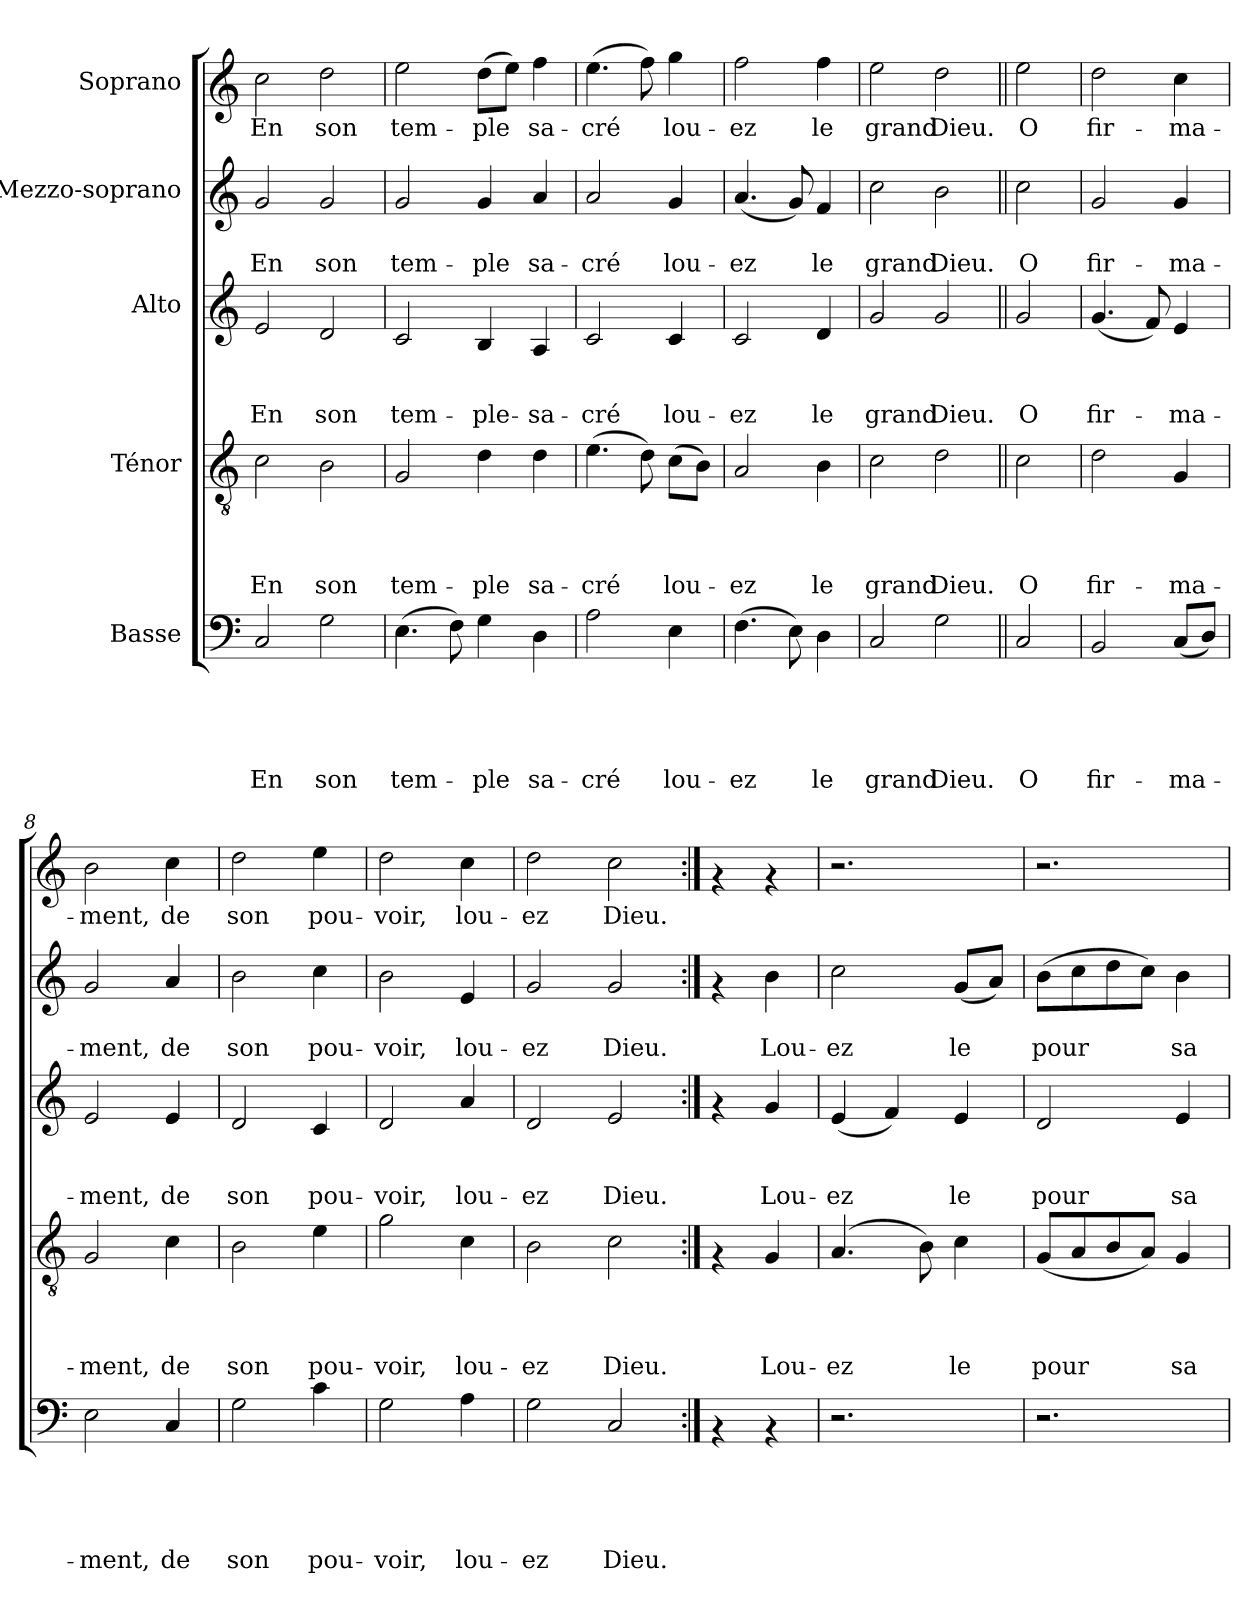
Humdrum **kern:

**kern	**text	**text	**text	**text	**text	**kern	**text	**text	**text	**text	**kern	**text	**text	**text	**kern	**text	**text	**kern	**text
*part5	*part5	*part5	*part5	*part5	*part5	*part4	*part4	*part4	*part4	*part4	*part3	*part3	*part3	*part3	*part2	*part2	*part2	*part1	*part1
*staff5	*staff5	*staff5	*staff5	*staff5	*staff5	*staff4	*staff4	*staff4	*staff4	*staff4	*staff3	*staff3	*staff3	*staff3	*staff2	*staff2	*staff2	*staff1	*staff1
*I"Basse	*	*	*	*	*	*I"Ténor	*	*	*	*	*I"Alto	*	*	*	*I"Mezzo-soprano	*	*	*I"Soprano	*
*clefF4	*	*	*	*	*	*clefGv2	*	*	*	*	*clefG2	*	*	*	*clefG2	*	*	*clefG2	*
*k[]	*	*	*	*	*	*k[]	*	*	*	*	*k[]	*	*	*	*k[]	*	*	*k[]	*
*C:	*	*	*	*	*	*C:	*	*	*	*	*C:	*	*	*	*C:	*	*	*C:	*
=1	=1	=1	=1	=1	=1	=1	=1	=1	=1	=1	=1	=1	=1	=1	=1	=1	=1	=1	=1
!	!	!	!	!	!LO:LY:b	!	!	!	!	!LO:LY:b	!	!	!	!LO:LY:b	!	!	!LO:LY:b	!	!LO:LY:b
2C/	.	.	.	.	En	2c\	.	.	.	En	2e/	.	.	En	2g/	.	En	2cc\	En
!	!	!	!	!	!LO:LY:b	!	!	!	!	!LO:LY:b	!	!	!	!LO:LY:b	!	!	!LO:LY:b	!	!LO:LY:b
2G\	.	.	.	.	son	2B\	.	.	.	son	2d/	.	.	son	2g/	.	son	2dd\	son
=2	=2	=2	=2	=2	=2	=2	=2	=2	=2	=2	=2	=2	=2	=2	=2	=2	=2	=2	=2
!	!	!	!	!	!LO:LY:b	!	!	!	!	!LO:LY:b	!	!	!	!LO:LY:b	!	!	!LO:LY:b	!	!LO:LY:b
(>4.E\	.	.	.	.	tem-	2G/	.	.	.	tem-	2c/	.	.	tem-	2g/	.	tem-	2ee\	tem-
8F\)	.	.	.	.	.	.	.	.	.	.	.	.	.	.	.	.	.	.	.
!	!	!	!	!	!LO:LY:b	!	!	!	!	!LO:LY:b	!	!	!	!LO:LY:b	!	!	!LO:LY:b	!	!LO:LY:b
4G\	.	.	.	.	-ple	4d\	.	.	.	-ple	4B/	.	.	-ple-	4g/	.	-ple	(>8dd\L	-ple
.	.	.	.	.	.	.	.	.	.	.	.	.	.	.	.	.	.	8ee\J)	.
!	!	!	!	!	!LO:LY:b	!	!	!	!	!LO:LY:b	!	!	!	!LO:LY:b	!	!	!LO:LY:b	!	!LO:LY:b
4D\	.	.	.	.	sa-	4d\	.	.	.	sa-	4A/	.	.	-sa-	4a/	.	sa-	4ff\	sa-
=3	=3	=3	=3	=3	=3	=3	=3	=3	=3	=3	=3	=3	=3	=3	=3	=3	=3	=3	=3
!	!	!	!	!	!LO:LY:b	!	!	!	!	!LO:LY:b	!	!	!	!LO:LY:b	!	!	!LO:LY:b	!	!LO:LY:b
2A\	.	.	.	.	-cré	(>4.e\	.	.	.	-cré	2c/	.	.	-cré	2a/	.	-cré	(>4.ee\	-cré
.	.	.	.	.	.	8d\)	.	.	.	.	.	.	.	.	.	.	.	8ff\)	.
!	!	!	!	!	!LO:LY:b	!	!	!	!	!LO:LY:b	!	!	!	!LO:LY:b	!	!	!LO:LY:b	!	!LO:LY:b
4E\	.	.	.	.	lou-	(>8c\L	.	.	.	lou-	4c/	.	.	lou-	4g/	.	lou-	4gg\	lou-
.	.	.	.	.	.	8B\J)	.	.	.	.	.	.	.	.	.	.	.	.	.
=4	=4	=4	=4	=4	=4	=4	=4	=4	=4	=4	=4	=4	=4	=4	=4	=4	=4	=4	=4
!	!	!	!	!	!LO:LY:b	!	!	!	!	!LO:LY:b	!	!	!	!LO:LY:b	!	!	!LO:LY:b	!	!LO:LY:b
(>4.F\	.	.	.	.	-ez	2A/	.	.	.	-ez	2c/	.	.	-ez	(<4.a/	.	-ez	2ff\	-ez
8E\)	.	.	.	.	.	.	.	.	.	.	.	.	.	.	8g/)	.	.	.	.
!	!	!	!	!	!LO:LY:b	!	!	!	!	!LO:LY:b	!	!	!	!LO:LY:b	!	!	!LO:LY:b	!	!LO:LY:b
4D\	.	.	.	.	le	4B\	.	.	.	le	4d/	.	.	le	4f/	.	le	4ff\	le
=5	=5	=5	=5	=5	=5	=5	=5	=5	=5	=5	=5	=5	=5	=5	=5	=5	=5	=5	=5
!	!	!	!	!	!LO:LY:b	!	!	!	!	!LO:LY:b	!	!	!	!LO:LY:b	!	!	!LO:LY:b	!	!LO:LY:b
2C/	.	.	.	.	grand	2c\	.	.	.	grand	2g/	.	.	grand	2cc\	.	grand	2ee\	grand
!	!	!	!	!	!LO:LY:b	!	!	!	!	!LO:LY:b	!	!	!	!LO:LY:b	!	!	!LO:LY:b	!	!LO:LY:b
2G\	.	.	.	.	Dieu.	2d\	.	.	.	Dieu.	2g/	.	.	Dieu.	2b\	.	Dieu.	2dd\	Dieu.
=6||	=6||	=6||	=6||	=6||	=6||	=6||	=6||	=6||	=6||	=6||	=6||	=6||	=6||	=6||	=6||	=6||	=6||	=6||	=6||
!	!	!	!	!	!LO:LY:b	!	!	!	!	!LO:LY:b	!	!	!	!LO:LY:b	!	!	!LO:LY:b	!	!LO:LY:b
2C/	.	.	.	.	O	2c\	.	.	.	O	2g/	.	.	O	2cc\	.	O	2ee\	O
=7	=7	=7	=7	=7	=7	=7	=7	=7	=7	=7	=7	=7	=7	=7	=7	=7	=7	=7	=7
!	!	!	!	!	!LO:LY:b	!	!	!	!	!LO:LY:b	!	!	!	!LO:LY:b	!	!	!LO:LY:b	!	!LO:LY:b
2BB/	.	.	.	.	fir-	2d\	.	.	.	fir-	(<4.g/	.	.	fir-	2g/	.	fir-	2dd\	fir-
.	.	.	.	.	.	.	.	.	.	.	8f/)	.	.	.	.	.	.	.	.
!	!	!	!	!	!LO:LY:b	!	!	!	!	!LO:LY:b	!	!	!	!LO:LY:b	!	!	!LO:LY:b	!	!LO:LY:b
(<8C/L	.	.	.	.	-ma-	4G/	.	.	.	-ma-	4e/	.	.	-ma-	4g/	.	-ma-	4cc\	-ma-
8D/J)	.	.	.	.	.	.	.	.	.	.	.	.	.	.	.	.	.	.	.
!!LO:PB:g=z
=8	=8	=8	=8	=8	=8	=8	=8	=8	=8	=8	=8	=8	=8	=8	=8	=8	=8	=8	=8
!	!	!	!	!	!LO:LY:b	!	!	!	!	!LO:LY:b	!	!	!	!LO:LY:b	!	!	!LO:LY:b	!	!LO:LY:b
2E\	.	.	.	.	-ment,	2G/	.	.	.	-ment,	2e/	.	.	-ment,	2g/	.	-ment,	2b\	-ment,
!	!	!	!	!	!LO:LY:b	!	!	!	!	!LO:LY:b	!	!	!	!LO:LY:b	!	!	!LO:LY:b	!	!LO:LY:b
4C/	.	.	.	.	de	4c\	.	.	.	de	4e/	.	.	de	4a/	.	de	4cc\	de
=9	=9	=9	=9	=9	=9	=9	=9	=9	=9	=9	=9	=9	=9	=9	=9	=9	=9	=9	=9
!	!	!	!	!	!LO:LY:b	!	!	!	!	!LO:LY:b	!	!	!	!LO:LY:b	!	!	!LO:LY:b	!	!LO:LY:b
2G\	.	.	.	.	son	2B\	.	.	.	son	2d/	.	.	son	2b\	.	son	2dd\	son
!	!	!	!	!	!LO:LY:b	!	!	!	!	!LO:LY:b	!	!	!	!LO:LY:b	!	!	!LO:LY:b	!	!LO:LY:b
4c\	.	.	.	.	pou-	4e\	.	.	.	pou-	4c/	.	.	pou-	4cc\	.	pou-	4ee\	pou-
=10	=10	=10	=10	=10	=10	=10	=10	=10	=10	=10	=10	=10	=10	=10	=10	=10	=10	=10	=10
!	!	!	!	!	!LO:LY:b	!	!	!	!	!LO:LY:b	!	!	!	!LO:LY:b	!	!	!LO:LY:b	!	!LO:LY:b
2G\	.	.	.	.	-voir,	2g\	.	.	.	-voir,	2d/	.	.	-voir,	2b\	.	-voir,	2dd\	-voir,
!	!	!	!	!	!LO:LY:b	!	!	!	!	!LO:LY:b	!	!	!	!LO:LY:b	!	!	!LO:LY:b	!	!LO:LY:b
4A\	.	.	.	.	lou-	4c\	.	.	.	lou-	4a/	.	.	lou-	4e/	.	lou-	4cc\	lou-
=11	=11	=11	=11	=11	=11	=11	=11	=11	=11	=11	=11	=11	=11	=11	=11	=11	=11	=11	=11
!	!	!	!	!	!LO:LY:b	!	!	!	!	!LO:LY:b	!	!	!	!LO:LY:b	!	!	!LO:LY:b	!	!LO:LY:b
2G\	.	.	.	.	-ez	2B\	.	.	.	-ez	2d/	.	.	-ez	2g/	.	-ez	2dd\	-ez
!	!	!	!	!	!LO:LY:b	!	!	!	!	!LO:LY:b	!	!	!	!LO:LY:b	!	!	!LO:LY:b	!	!LO:LY:b
2C/	.	.	.	.	Dieu.	2c\	.	.	.	Dieu.	2e/	.	.	Dieu.	2g/	.	Dieu.	2cc\	Dieu.
=12:|!	=12:|!	=12:|!	=12:|!	=12:|!	=12:|!	=12:|!	=12:|!	=12:|!	=12:|!	=12:|!	=12:|!	=12:|!	=12:|!	=12:|!	=12:|!	=12:|!	=12:|!	=12:|!	=12:|!
4rAA	.	.	.	.	.	4rF	.	.	.	.	4rf	.	.	.	4rf	.	.	4rf	.
!	!	!	!	!	!	!	!	!	!	!LO:LY:b	!	!	!	!LO:LY:b	!	!	!LO:LY:b	!	!
4rAA	.	.	.	.	.	4G/	.	.	.	Lou-	4g/	.	.	Lou-	4b\	.	Lou-	4rf	.
=13	=13	=13	=13	=13	=13	=13	=13	=13	=13	=13	=13	=13	=13	=13	=13	=13	=13	=13	=13
!	!	!	!	!	!	!	!	!	!	!LO:LY:b	!	!	!	!LO:LY:b	!	!	!LO:LY:b	!	!
2.r	.	.	.	.	.	(<4.A/	.	.	.	-ez	(<4e/	.	.	-ez	2cc\	.	-ez	2.r	.
.	.	.	.	.	.	.	.	.	.	.	4f/)	.	.	.	.	.	.	.	.
.	.	.	.	.	.	8B\)	.	.	.	.	.	.	.	.	.	.	.	.	.
!	!	!	!	!	!	!	!	!	!	!LO:LY:b	!	!	!	!LO:LY:b	!	!	!LO:LY:b	!	!
.	.	.	.	.	.	4c\	.	.	.	le	4e/	.	.	le	(<8g/L	.	le	.	.
.	.	.	.	.	.	.	.	.	.	.	.	.	.	.	8a/J)	.	.	.	.
=14	=14	=14	=14	=14	=14	=14	=14	=14	=14	=14	=14	=14	=14	=14	=14	=14	=14	=14	=14
!	!	!	!	!	!	!	!	!	!	!LO:LY:b	!	!	!	!LO:LY:b	!	!	!LO:LY:b	!	!
2.r	.	.	.	.	.	(<8G/L	.	.	.	pour	2d/	.	.	pour	(>8b\L	.	pour	2.r	.
.	.	.	.	.	.	8A/	.	.	.	.	.	.	.	.	8cc\	.	.	.	.
.	.	.	.	.	.	8B/	.	.	.	.	.	.	.	.	8dd\	.	.	.	.
.	.	.	.	.	.	8A/J)	.	.	.	.	.	.	.	.	8cc\J)	.	.	.	.
!	!	!	!	!	!	!	!	!	!	!LO:LY:b	!	!	!	!LO:LY:b	!	!	!LO:LY:b	!	!
.	.	.	.	.	.	4G/	.	.	.	sa	4e/	.	.	sa	4b\	.	sa	.	.
=	=	=	=	=	=	=	=	=	=	=	=	=	=	=	=	=	=	=	=
*-	*-	*-	*-	*-	*-	*-	*-	*-	*-	*-	*-	*-	*-	*-	*-	*-	*-	*-	*-
